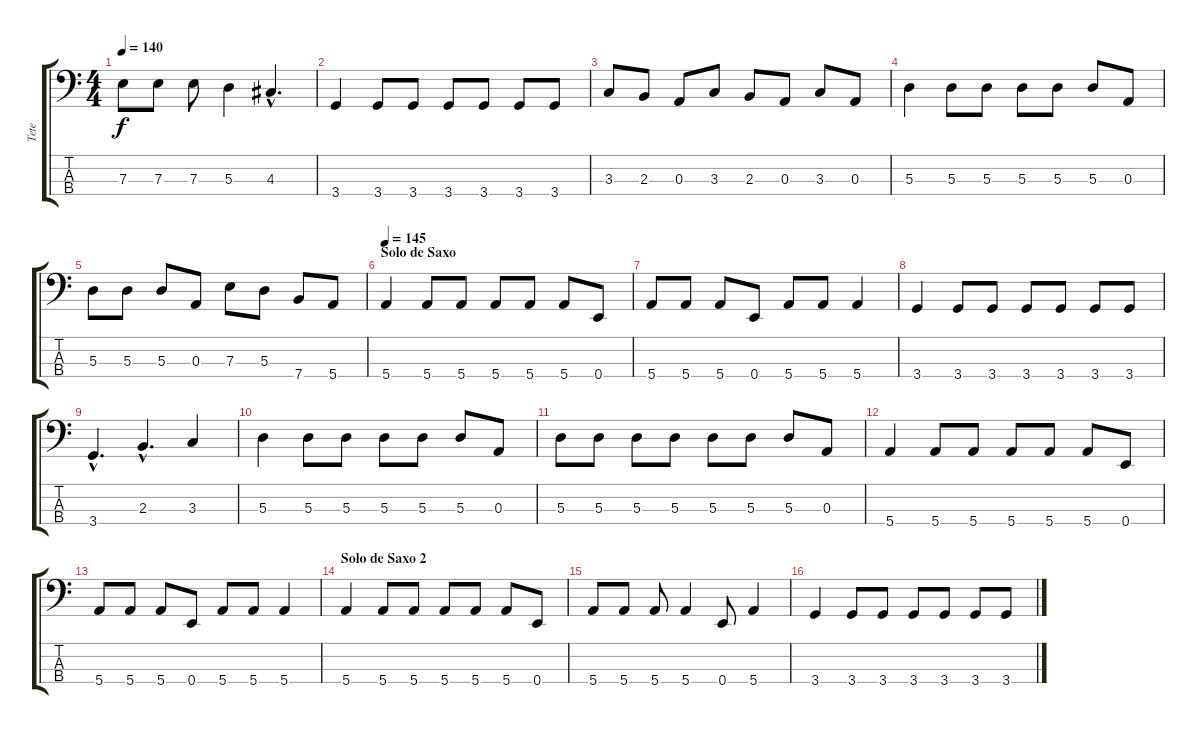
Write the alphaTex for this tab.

\track ("Tete" "Tete") {instrument electricbassfinger}
\staff {score tabs}
\tuning (G2 D2 A1 E1) {hide}
\ts (4 4)
\tempo 140
\clef f4
\ks c
7.3.8{dy f} 7.3.8 7.3.8 5.3.4 4.3{hac}.4{d} |
3.4.4 3.4.8 3.4.8 3.4.8 3.4.8 3.4.8 3.4.8 |
3.3.8 2.3.8 0.3.8 3.3.8 2.3.8 0.3.8 3.3.8 0.3.8 |
5.3.4 5.3.8 5.3.8 5.3.8 5.3.8 5.3.8 0.3.8 |
5.3.8 5.3.8 5.3.8 0.3.8 7.3.8 5.3.8 7.4.8 5.4.8 |
\section ("" "Solo de Saxo")
\tempo 145
5.4.4 5.4.8 5.4.8 5.4.8 5.4.8 5.4.8 0.4.8 |
5.4.8 5.4.8 5.4.8 0.4.8 5.4.8 5.4.8 5.4.4 |
3.4.4 3.4.8 3.4.8 3.4.8 3.4.8 3.4.8 3.4.8 |
3.4{hac}.4{d} 2.3{hac}.4{d} 3.3.4 |
5.3.4 5.3.8 5.3.8 5.3.8 5.3.8 5.3.8 0.3.8 |
5.3.8 5.3.8 5.3.8 5.3.8 5.3.8 5.3.8 5.3.8 0.3.8 |
5.4.4 5.4.8 5.4.8 5.4.8 5.4.8 5.4.8 0.4.8 |
5.4.8 5.4.8 5.4.8 0.4.8 5.4.8 5.4.8 5.4.4 |
\section ("" "Solo de Saxo 2")
5.4.4 5.4.8 5.4.8 5.4.8 5.4.8 5.4.8 0.4.8 |
5.4.8 5.4.8 5.4.8 5.4.4 0.4.8 5.4.4 |
3.4.4 3.4.8 3.4.8 3.4.8 3.4.8 3.4.8 3.4.8
